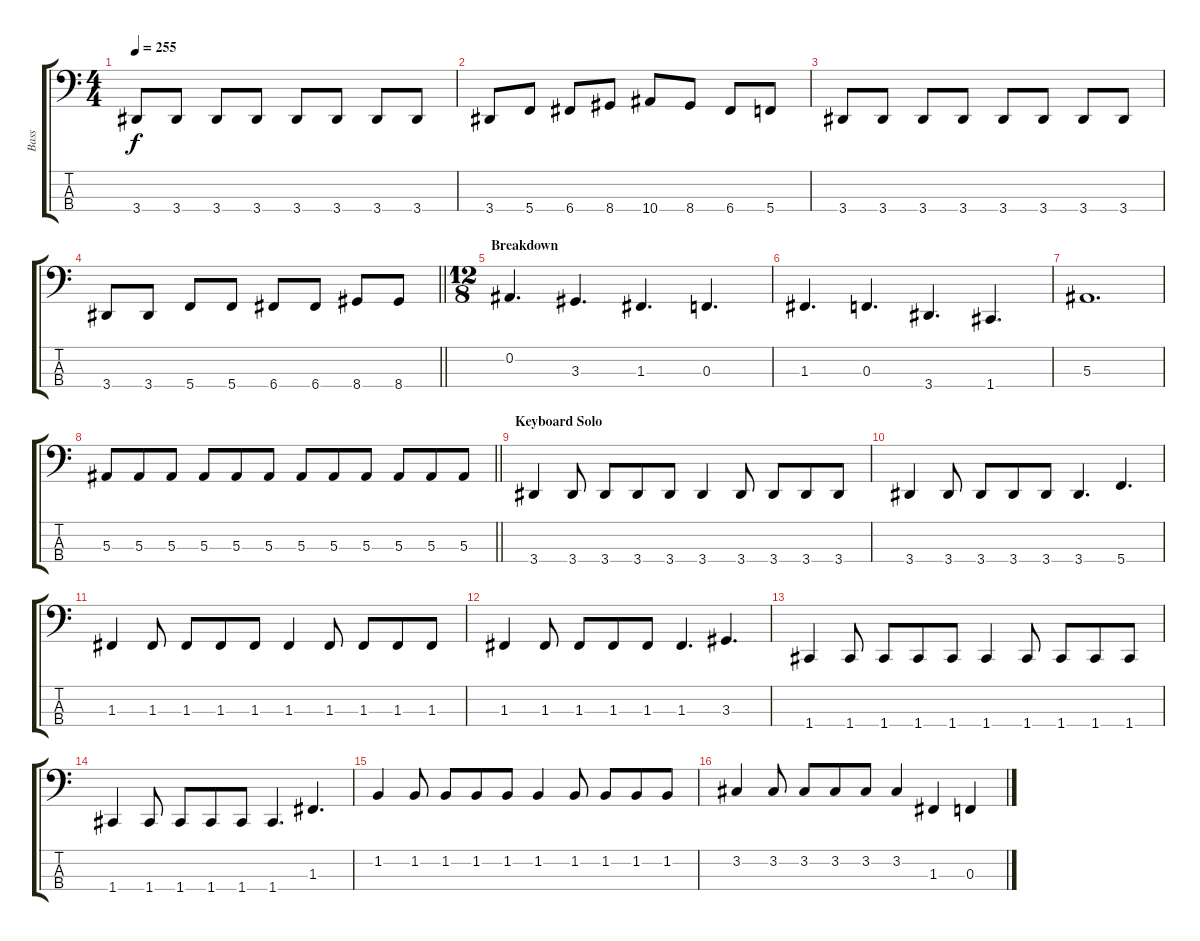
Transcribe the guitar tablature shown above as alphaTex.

\track ("Bass" "Bass") {instrument electricbassfinger}
\staff {score tabs}
\tuning (Eb2 Bb1 F1 C1) {hide}
\ts (4 4)
\tempo 255
\clef f4
\ks c
3.4.8{dy f} 3.4.8 3.4.8 3.4.8 3.4.8 3.4.8 3.4.8 3.4.8 |
3.4.8 5.4.8 6.4.8 8.4.8 10.4.8 8.4.8 6.4.8 5.4.8 |
3.4.8 3.4.8 3.4.8 3.4.8 3.4.8 3.4.8 3.4.8 3.4.8 |
\barLineRight lightlight
3.4.8 3.4.8 5.4.8 5.4.8 6.4.8 6.4.8 8.4.8 8.4.8 |
\ts (12 8)
\section ("" "Breakdown")
0.2.4{d} 3.3.4{d} 1.3.4{d} 0.3.4{d} |
1.3.4{d} 0.3.4{d} 3.4.4{d} 1.4.4{d} |
5.3.1{d} |
\barLineRight lightlight
5.3.8 5.3.8 5.3.8 5.3.8 5.3.8 5.3.8 5.3.8 5.3.8 5.3.8 5.3.8 5.3.8 5.3.8 |
\section ("" "Keyboard Solo")
3.4.4 3.4.8 3.4.8 3.4.8 3.4.8 3.4.4 3.4.8 3.4.8 3.4.8 3.4.8 |
3.4.4 3.4.8 3.4.8 3.4.8 3.4.8 3.4.4{d} 5.4.4{d} |
1.3.4 1.3.8 1.3.8 1.3.8 1.3.8 1.3.4 1.3.8 1.3.8 1.3.8 1.3.8 |
1.3.4 1.3.8 1.3.8 1.3.8 1.3.8 1.3.4{d} 3.3.4{d} |
1.4.4 1.4.8 1.4.8 1.4.8 1.4.8 1.4.4 1.4.8 1.4.8 1.4.8 1.4.8 |
1.4.4 1.4.8 1.4.8 1.4.8 1.4.8 1.4.4{d} 1.3.4{d} |
1.2.4 1.2.8 1.2.8 1.2.8 1.2.8 1.2.4 1.2.8 1.2.8 1.2.8 1.2.8 |
3.2.4 3.2.8 3.2.8 3.2.8 3.2.8 3.2.4 1.3.4 0.3.4
